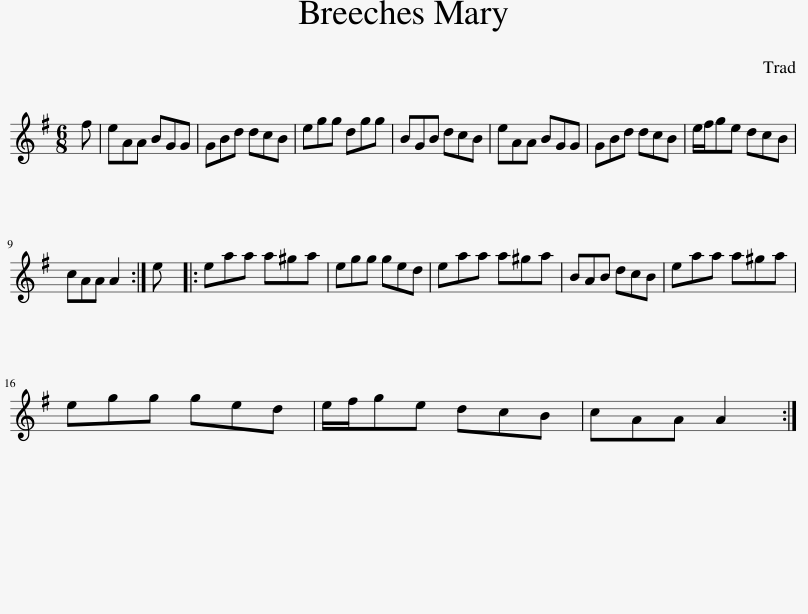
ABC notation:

X:1
L:1/8
M:6/8
I:linebreak $
K:G
V:1 treble
V:1
 f | eAA BGG | GBd dcB | egg dgg | BGB dcB | %5
 eAA BGG | GBd dcB | e/f/ge dcB |$ cAA A2 :| e |: %10
 eaa a^ga | egg ged | eaa a^ga | BAB dcB | eaa a^ga |$ %15
 egg ged | e/f/ge dcB | cAA A2 :| %18
